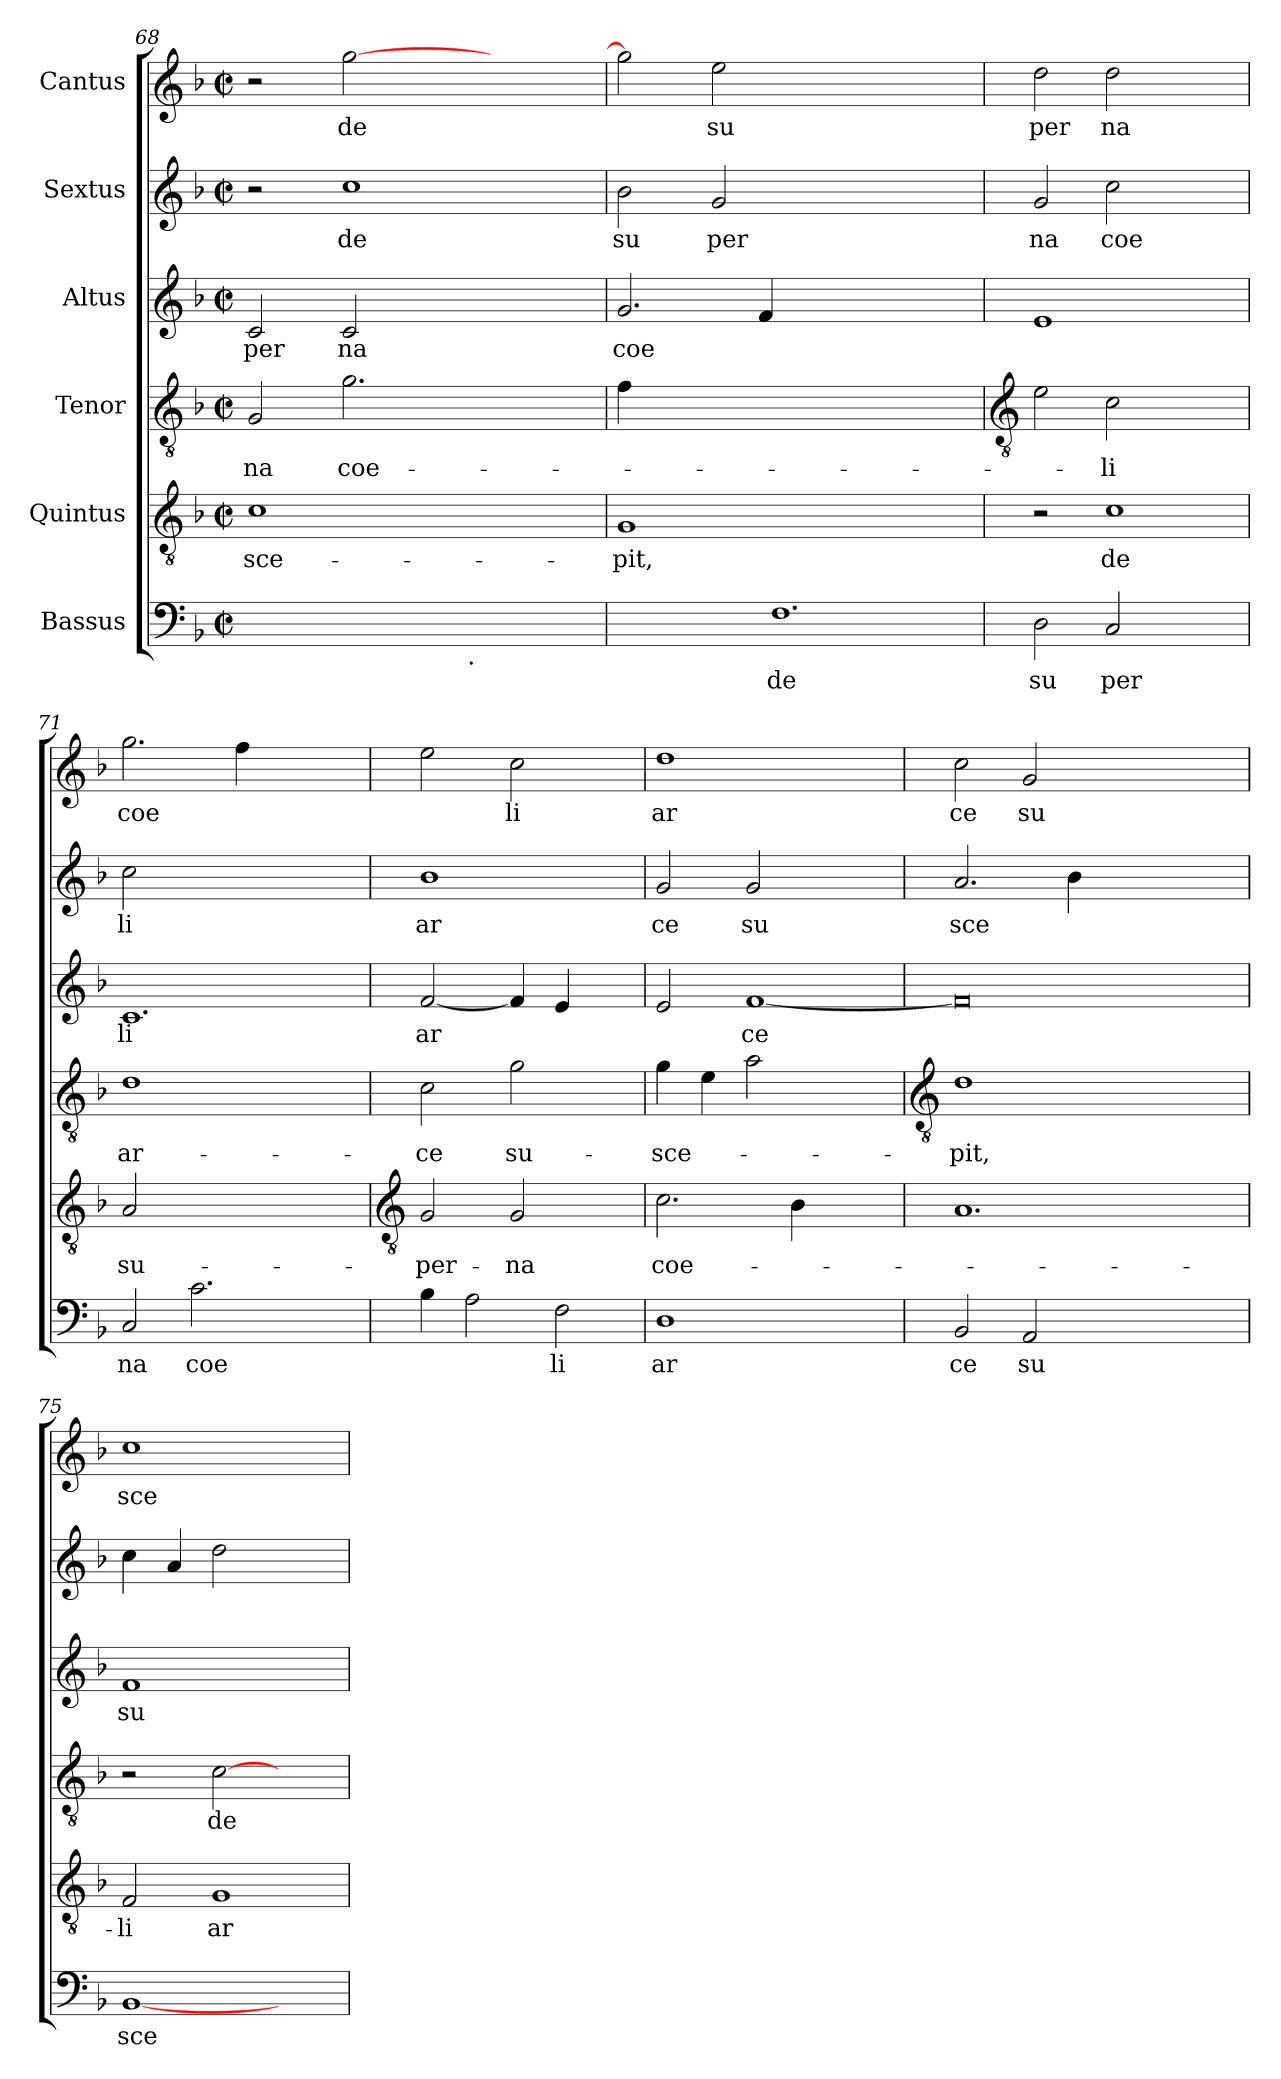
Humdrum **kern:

**kern	**text	**kern	**text	**kern	**text	**kern	**text	**kern	**text	**kern	**text
*part6	*part6	*part5	*part5	*part4	*part4	*part3	*part3	*part2	*part2	*part1	*part1
*staff6	*staff6	*staff5	*staff5	*staff4	*staff4	*staff3	*staff3	*staff2	*staff2	*staff1	*staff1
*I"Bassus	*	*I"Quintus	*	*I"Tenor	*	*I"Altus	*	*I"Sextus	*	*I"Cantus	*
!!LO:LB:g=z
*clefF4	*	*clefGv2	*	*clefGv2	*	*clefG2	*	*clefG2	*	*clefG2	*
*k[b-]	*	*k[b-]	*	*k[b-]	*	*k[b-]	*	*k[b-]	*	*k[b-]	*
*F:	*	*F:	*	*F:	*	*F:	*	*F:	*	*F:	*
*M2/2	*	*M2/2	*	*M2/2	*	*M2/2	*	*M2/2	*	*M2/2	*
*met(c|)	*	*met(c|)	*	*met(c|)	*	*met(c|)	*	*met(c|)	*	*met(c|)	*
=68	=68	=68	=68	=68	=68	=68	=68	=68	=68	=68	=68
!	!	!	!LO:LY:b	!	!LO:LY:b	!	!LO:LY:b	!	!	!	!
4ryy	.	1c	-sce-	2G/	-na	2c/	per	2r	.	2r	.
4ryy	.	.	.	.	.	.	.	.	.	.	.
!	!	!	!	!	!LO:LY:b	!	!LO:LY:b	!	!LO:LY:b	!	!LO:LY:b
4ryy	.	.	.	2.g\	coe-	2c/	na	1cc	de	[2gg\	de
32ryy	.	.	.	.	.	.	.	.	.	.	.
32ryy	.	.	.	.	.	.	.	.	.	.	.
32ryy	.	.	.	.	.	.	.	.	.	.	.
32ryy	.	.	.	.	.	.	.	.	.	.	.
32ryy	.	.	.	.	.	.	.	.	.	.	.
32ryy	.	.	.	.	.	.	.	.	.	.	.
!LO:TX:b:t=.	!	!	!	!	!	!	!	!	!	!	!
32ryy	.	.	.	.	.	.	.	.	.	.	.
4ryy	.	.	.	.	.	.	.	.	.	.	.
.	.	2ryy	.	.	.	2ryy	.	.	.	2ryy	.
4ryy	.	.	.	.	.	.	.	.	.	.	.
.	.	.	.	4ryy	.	.	.	.	.	.	.
32ryy	.	.	.	.	.	.	.	.	.	.	.
!!LO:LB:g=z
=69	=69	=69	=69	=69	=69	=69	=69	=69	=69	=69	=69
!	!	!	!LO:LY:b	!	!	!	!LO:LY:b	!	!LO:LY:b	!	!
4ryy	.	1G	-pit,	4f\	.	2.g/	coe	2b-\	su	2gg\]	.
4ryy	.	.	.	0ryy	.	.	.	.	.	.	.
!	!	!	!	!	!	!	!	!	!LO:LY:b	!	!LO:LY:b
4ryy	.	.	.	.	.	.	.	2g/	per	2ee\	su
32ryy	.	.	.	.	.	4f/	.	.	.	.	.
!	!LO:LY:b	!	!	!	!	!	!	!	!	!	!
1.F	de	.	.	.	.	.	.	.	.	.	.
.	.	1ryy	.	.	.	1ryy	.	1ryy	.	1ryy	.
.	.	4ryy	.	.	.	4ryy	.	4ryy	.	4ryy	.
.	.	32ryy	.	32ryy	.	32ryy	.	32ryy	.	32ryy	.
!!LO:LB:g=z
=70	=70	=70	=70	=70	=70	=70	=70	=70	=70	=70	=70
*	*	*	*	*clefGv2	*	*	*	*	*	*	*
!	!LO:LY:b	!	!	!	!	!	!	!	!LO:LY:b	!	!LO:LY:b
2D\	su	2r	.	2e\	.	1e	.	2g/	na	2dd\	per
!	!LO:LY:b	!	!LO:LY:b	!	!LO:LY:b	!	!	!	!LO:LY:b	!	!LO:LY:b
2C/	per	1c	de	2c\	-li	.	.	2cc\	coe	2dd\	na
2ryy	.	.	.	2ryy	.	2ryy	.	2ryy	.	2ryy	.
=71	=71	=71	=71	=71	=71	=71	=71	=71	=71	=71	=71
!	!LO:LY:b	!	!LO:LY:b	!	!LO:LY:b	!	!LO:LY:b	!	!LO:LY:b	!	!LO:LY:b
2C/	na	2A/	su-	1d	ar-	1.c	li	2cc\	li	2.gg\	coe
!	!LO:LY:b	!	!	!	!	!	!	!	!	!	!
2.c\	coe	1ryy	.	.	.	.	.	1ryy	.	.	.
.	.	.	.	.	.	.	.	.	.	4ff\	.
.	.	.	.	2ryy	.	.	.	.	.	2ryy	.
4ryy	.	.	.	.	.	.	.	.	.	.	.
!!LO:LB:g=z
=72	=72	=72	=72	=72	=72	=72	=72	=72	=72	=72	=72
*	*	*clefGv2	*	*	*	*	*	*	*	*	*
!	!	!	!LO:LY:b	!	!LO:LY:b	!	!LO:LY:b	!	!LO:LY:b	!	!
4B-\	.	2G/	-per-	2c\	-ce	[2f/	ar	1b-	ar	2ee\	.
2A\	.	.	.	.	.	.	.	.	.	.	.
!	!	!	!LO:LY:b	!	!LO:LY:b	!	!	!	!	!	!LO:LY:b
.	.	2G/	-na	2g\	su-	4f/]	.	.	.	2cc\	li
!	!LO:LY:b	!	!	!	!	!	!	!	!	!	!
2F\	li	.	.	.	.	4e/	.	.	.	.	.
.	.	4ryy	.	4ryy	.	4ryy	.	4ryy	.	4ryy	.
!!LO:LB:g=z
=73	=73	=73	=73	=73	=73	=73	=73	=73	=73	=73	=73
!	!LO:LY:b	!	!LO:LY:b	!	!LO:LY:b	!	!	!	!LO:LY:b	!	!LO:LY:b
1D	ar	2.c\	coe-	4g\	-sce-	2e/	.	2g/	ce	1dd	ar
.	.	.	.	4e\	.	.	.	.	.	.	.
!	!	!	!	!	!	!	!LO:LY:b	!	!LO:LY:b	!	!
.	.	.	.	2a\	.	[1f	ce	2g/	su	.	.
.	.	4B-\	.	.	.	.	.	.	.	.	.
2ryy	.	2ryy	.	2ryy	.	.	.	2ryy	.	2ryy	.
!!LO:LB:g=z
=74A	=74A	=74A	=74A	=74A	=74A	=74A	=74A	=74A	=74A	=74A	=74A
*	*	*	*	*clefGv2	*	*	*	*	*	*	*
!	!LO:LY:b	!	!	!	!LO:LY:b	!	!	!	!LO:LY:b	!	!LO:LY:b
2BB-/	ce	1.A	.	1d	-pit,	0f]	.	2.a/	sce	2cc\	ce
!	!LO:LY:b	!	!	!	!	!	!	!	!	!	!LO:LY:b
2AA/	su	.	.	.	.	.	.	.	.	2g/	su
.	.	.	.	.	.	.	.	4b-\	.	.	.
1ryy	.	.	.	1ryy	.	.	.	1ryy	.	1ryy	.
.	.	2ryy	.	.	.	.	.	.	.	.	.
!!LO:LB:g=z
=75A	=75A	=75A	=75A	=75A	=75A	=75A	=75A	=75A	=75A	=75A	=75A
!	!LO:LY:b	!	!LO:LY:b	!	!	!	!LO:LY:b	!	!	!	!LO:LY:b
[1BB-	sce	2F/	-li	2r	.	1f	su	4cc\	.	1cc	sce
.	.	.	.	.	.	.	.	4a/	.	.	.
!	!	!	!LO:LY:b	!	!LO:LY:b	!	!	!	!	!	!
.	.	1G	ar-	[2c\	de	.	.	2dd\	.	.	.
2ryy	.	.	.	2ryy	.	2ryy	.	2ryy	.	2ryy	.
=	=	=	=	=	=	=	=	=	=	=	=
*-	*-	*-	*-	*-	*-	*-	*-	*-	*-	*-	*-
